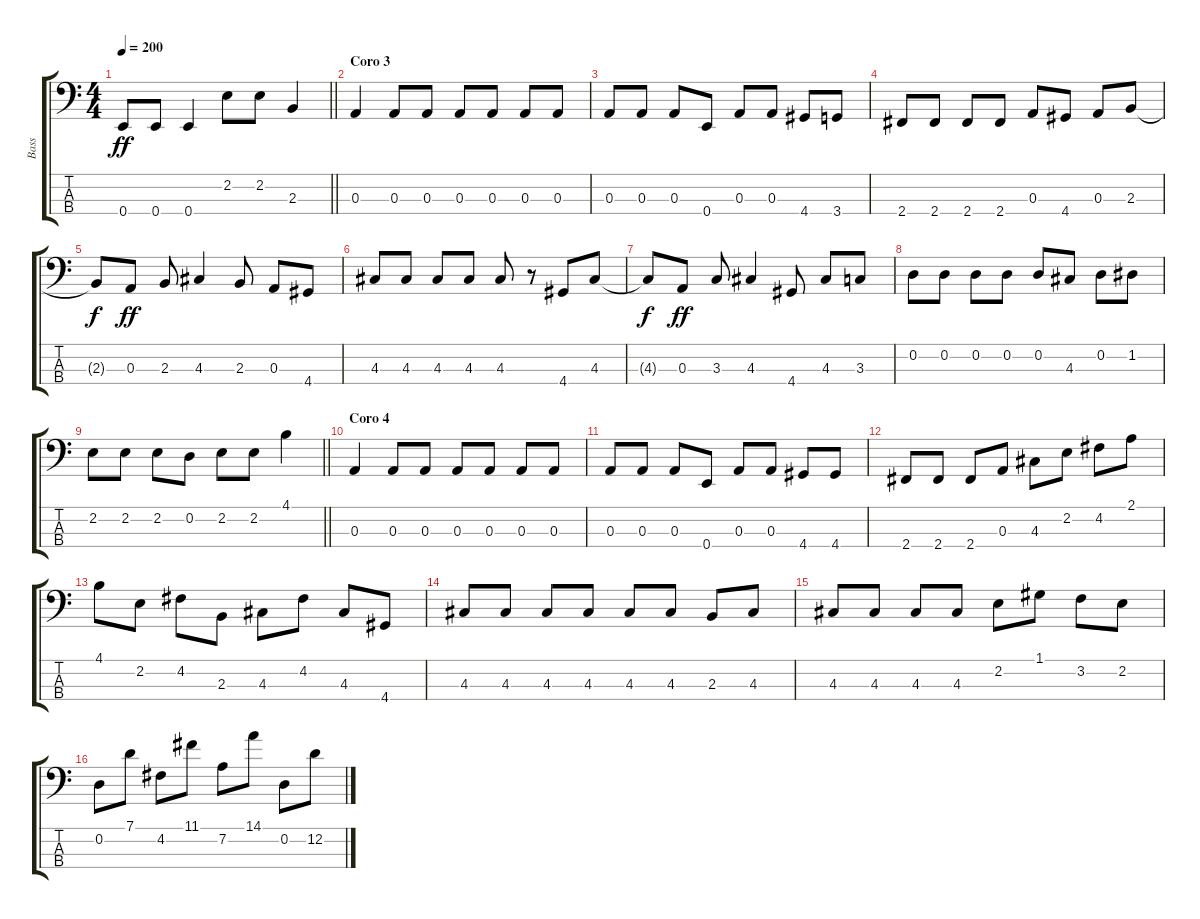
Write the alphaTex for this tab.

\track ("Bass" "Bass") {instrument electricbasspick}
\staff {score tabs}
\tuning (G2 D2 A1 E1) {hide}
\ts (4 4)
\tempo 200
\clef f4
\barLineRight lightlight
\ks c
0.4.8{dy ff} 0.4.8 0.4.4 2.2.8 2.2.8 2.3.4 |
\section ("" "Coro 3")
0.3.4 0.3.8 0.3.8 0.3.8 0.3.8 0.3.8 0.3.8 |
0.3.8 0.3.8 0.3.8 0.4.8 0.3.8 0.3.8 4.4.8 3.4.8 |
2.4.8 2.4.8 2.4.8 2.4.8 0.3.8 4.4.8 0.3.8 2.3.8 |
2.3{t}.8{dy f} 0.3.8{dy ff} 2.3.8 4.3.4 2.3.8 0.3.8 4.4.8 |
4.3.8 4.3.8 4.3.8 4.3.8 4.3.8 r.8 4.4.8 4.3.8 |
4.3{t}.8{dy f} 0.3.8{dy ff} 3.3.8 4.3.4 4.4.8 4.3.8 3.3.8 |
0.2.8 0.2.8 0.2.8 0.2.8 0.2.8 4.3.8 0.2.8 1.2.8 |
\barLineRight lightlight
2.2.8 2.2.8 2.2.8 0.2.8 2.2.8 2.2.8 4.1.4 |
\section ("" "Coro 4")
0.3.4 0.3.8 0.3.8 0.3.8 0.3.8 0.3.8 0.3.8 |
0.3.8 0.3.8 0.3.8 0.4.8 0.3.8 0.3.8 4.4.8 4.4.8 |
2.4.8 2.4.8 2.4.8 0.3.8 4.3.8 2.2.8 4.2.8 2.1.8 |
4.1.8 2.2.8 4.2.8 2.3.8 4.3.8 4.2.8 4.3.8 4.4.8 |
4.3.8 4.3.8 4.3.8 4.3.8 4.3.8 4.3.8 2.3.8 4.3.8 |
4.3.8 4.3.8 4.3.8 4.3.8 2.2.8 1.1.8 3.2.8 2.2.8 |
0.2.8 7.1.8 4.2.8 11.1.8 7.2.8 14.1.8 0.2.8 12.2.8
